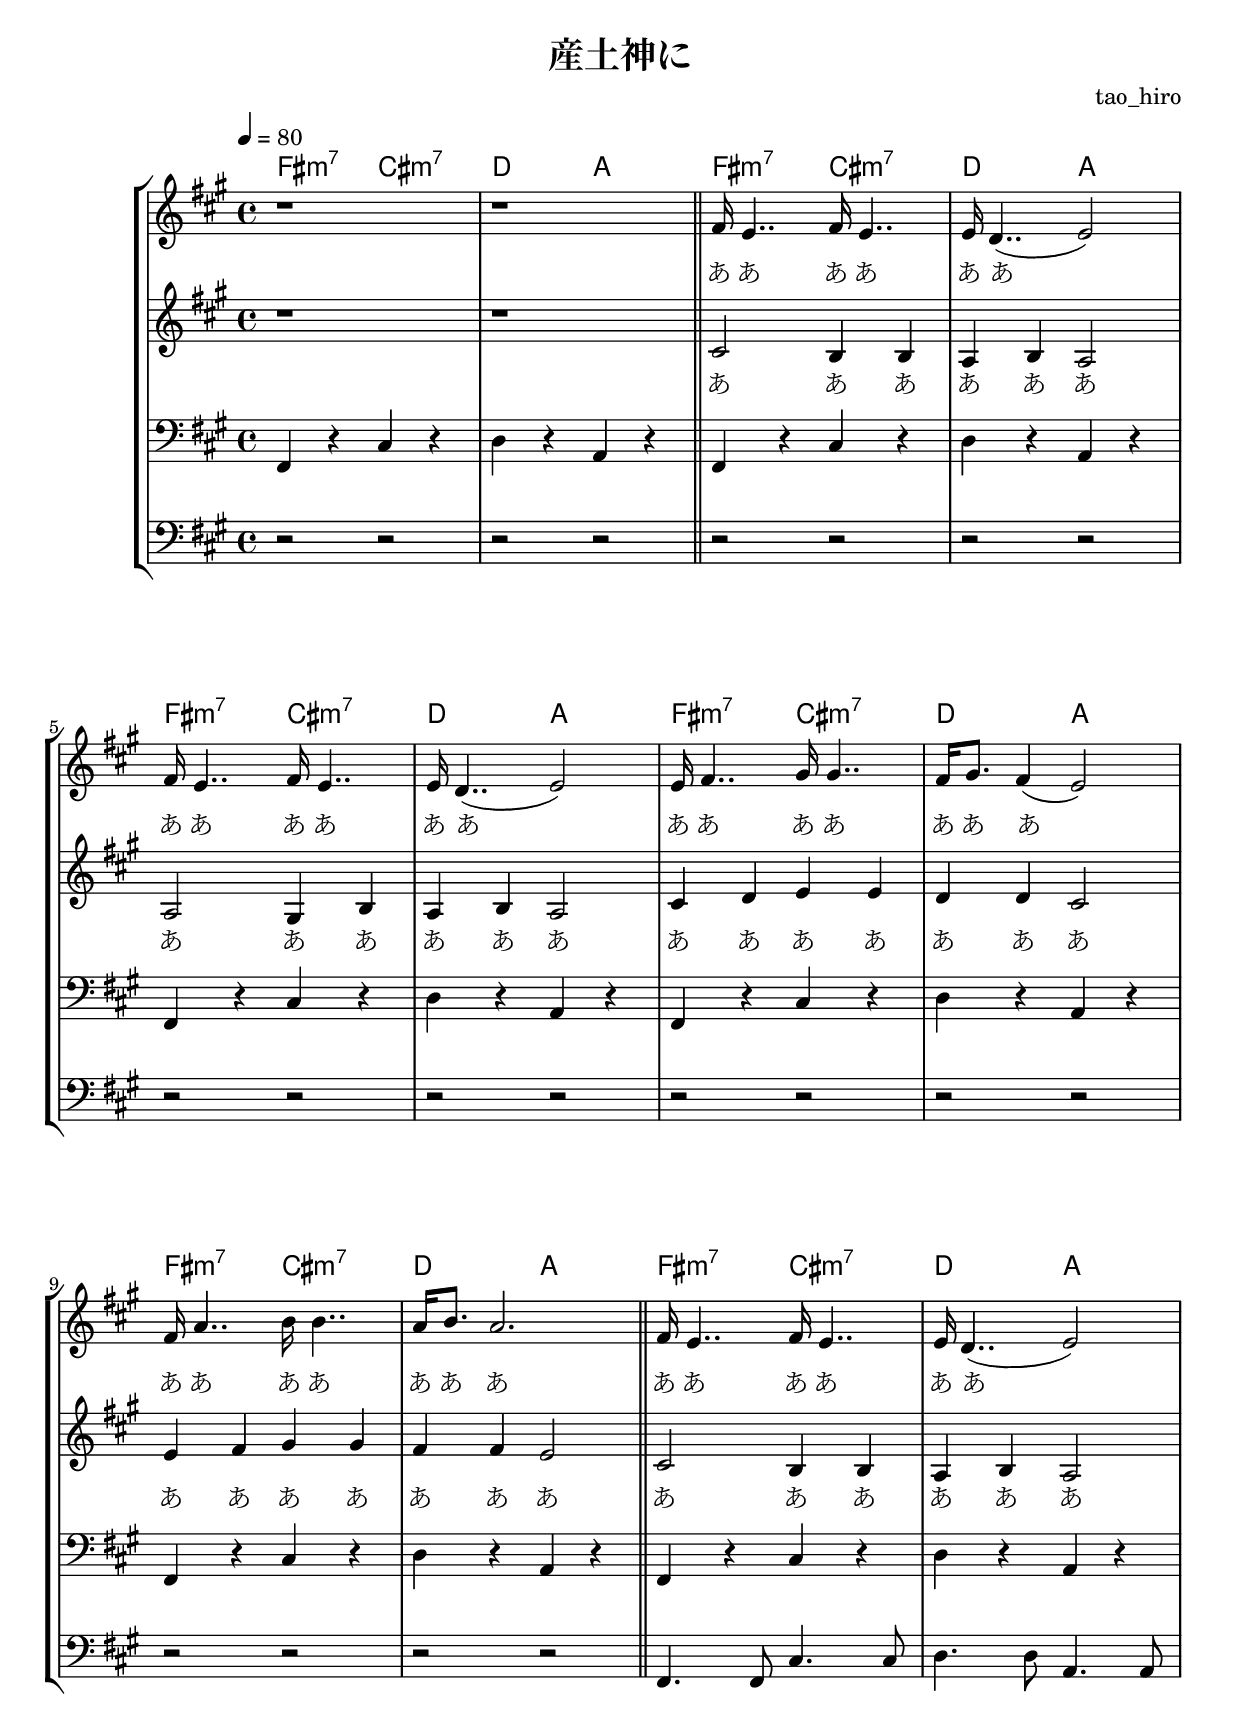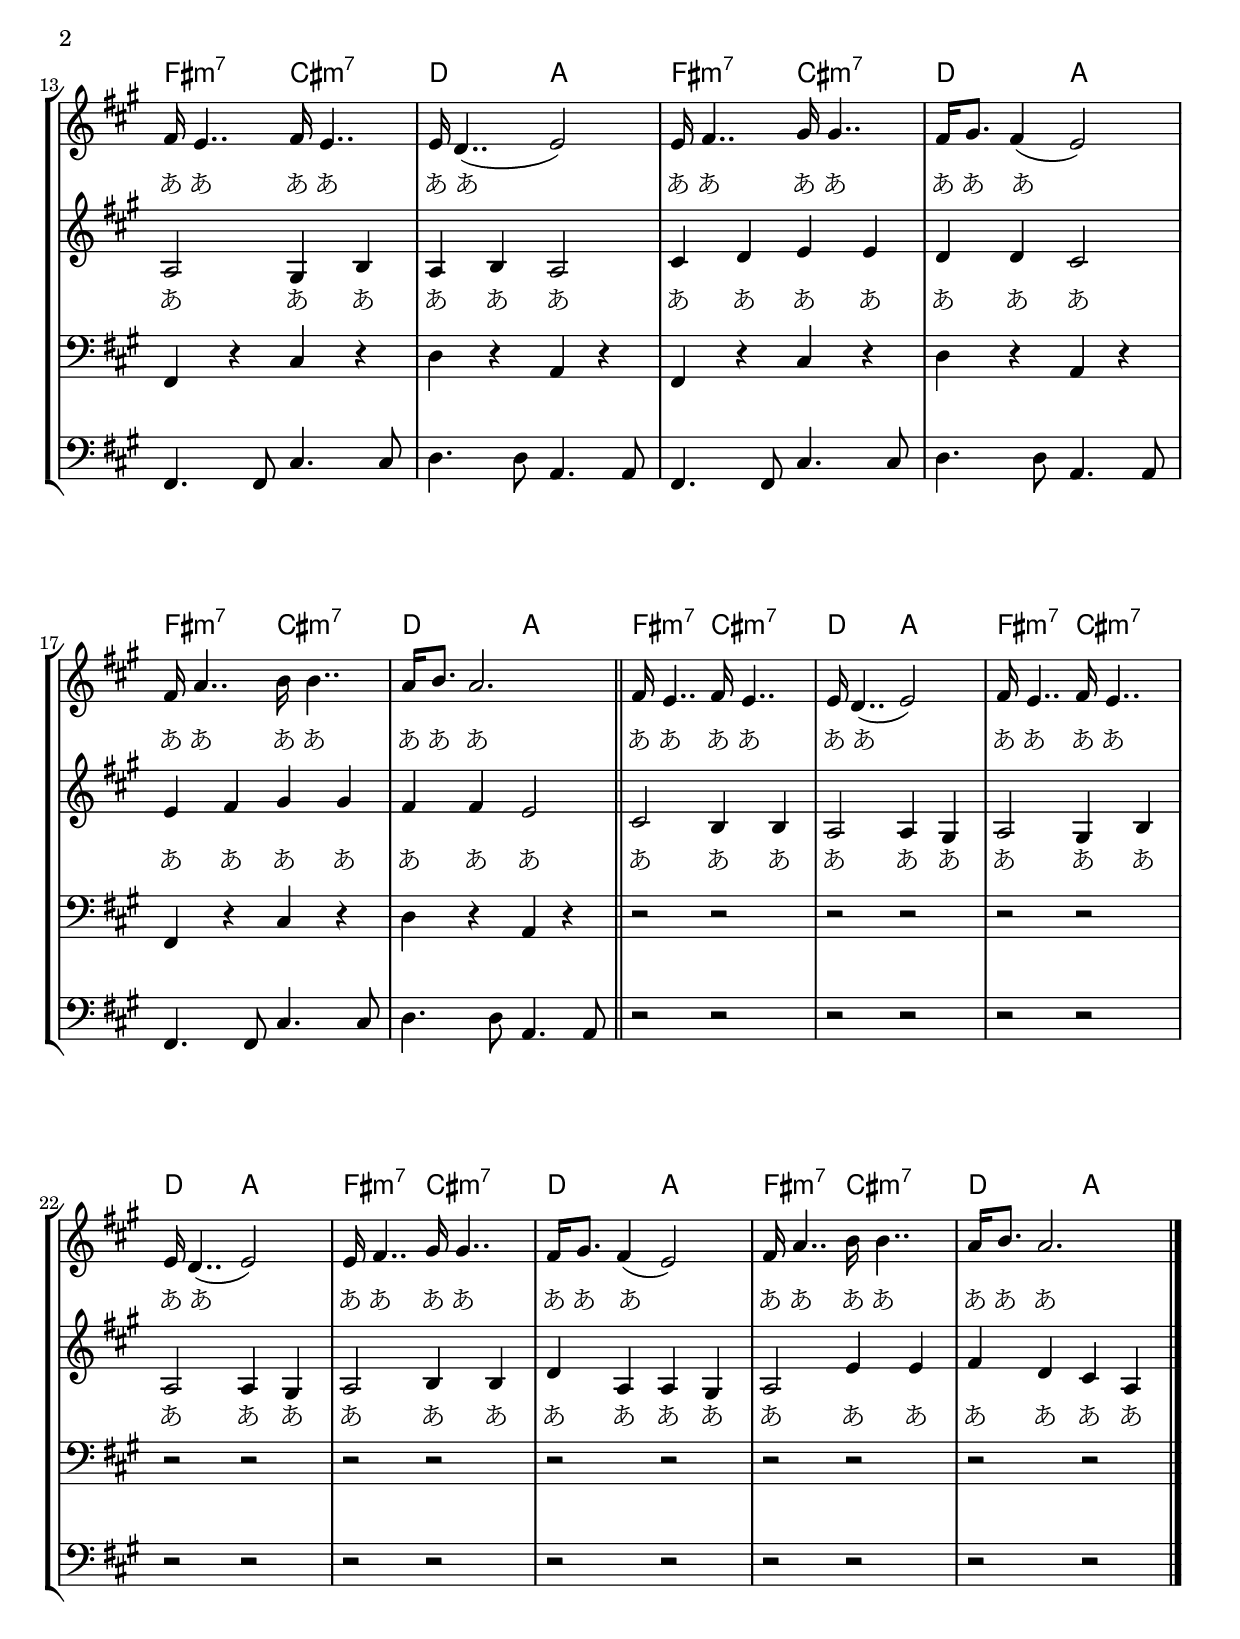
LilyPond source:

\version "2.12.1"

\header {
	title = \markup {産土神に}
	composer = \markup \center-column {tao_hiro}
}

harmony = \chordmode {
	fis2:min7 cis:min7 d a 

	fis:min7 cis:min7 d a fis:min7 cis:min7 d a fis:min7 cis:min7 d a fis:min7 cis:min7 d a 

	fis:min7 cis:min7 d a fis:min7 cis:min7 d a fis:min7 cis:min7 d a fis:min7 cis:min7 d a 

	fis:min7 cis:min7 d a fis:min7 cis:min7 d a fis:min7 cis:min7 d a fis:min7 cis:min7 d a 
}

melody = {
	\key a \major
	\tempo 4 = 80
	r1 | r1   
	\set Staff.midiInstrument = #"Choir Aahs"
	fis'16  e'4..  fis'16  e'4.. 
	e'16  d'4..  (e'2) 
	fis'16  e'4..  fis'16  e'4.. 
	e'16  d'4..  (e'2) 
	e'16  fis'4..  gis'16  gis'4.. 
	fis'16  gis'8.  fis'4  (e'2) 
	fis'16  a'4..  b'16  b'4.. 
	a'16  b'8.  a'2.
	\set Staff.midiInstrument = #"Choir Aahs"
	fis'16  e'4..  fis'16  e'4.. 
	e'16  d'4..  (e'2) 
	fis'16  e'4..  fis'16  e'4.. 
	e'16  d'4..  (e'2) 
	e'16  fis'4..  gis'16  gis'4.. 
	fis'16  gis'8.  fis'4  (e'2) 
	fis'16  a'4..  b'16  b'4.. 
	a'16  b'8.  a'2.
	\set Staff.midiInstrument = #"Choir Aahs"
	fis'16  e'4..  fis'16  e'4.. 
	e'16  d'4..  (e'2) 
	fis'16  e'4..  fis'16  e'4.. 
	e'16  d'4..  (e'2) 
	e'16  fis'4..  gis'16  gis'4.. 
	fis'16  gis'8.  fis'4  (e'2) 
	fis'16  a'4..  b'16  b'4.. 
	a'16  b'8.  a'2.
	\bar "|."
}

words = \lyricmode {
	
	あ  あ  あ  あ  あ  あ  あ  あ  あ  あ  あ  あ  あ  あ  あ  あ  あ  あ  あ  あ  あ  あ  あ  あ  あ  あ  
	あ  あ  あ  あ  あ  あ  あ  あ  あ  あ  あ  あ  あ  あ  あ  あ  あ  あ  あ  あ  あ  あ  あ  あ  あ  あ  
	あ  あ  あ  あ  あ  あ  あ  あ  あ  あ  あ  あ  あ  あ  あ  あ  あ  あ  あ  あ  あ  あ  あ  あ  あ  あ  
}

secondmelody = {
	\key a \major
	\tempo 4 = 80
	r1 | r1   
	\set Staff.midiInstrument = #"Choir Aahs"
	cis'2  b4  b4 
	a4  b4  a2 
	a2  gis4  b4 
	a4  b4  a2 
	cis'4  d'4  e'4  e'4 
	d'4  d'4  cis'2 
	e'4  fis'4  gis'4  gis'4 
	fis'4  fis'4  e'2
	\set Staff.midiInstrument = #"Choir Aahs"
	cis'2  b4  b4 
	a4  b4  a2 
	a2  gis4  b4 
	a4  b4  a2 
	cis'4  d'4  e'4  e'4 
	d'4  d'4  cis'2 
	e'4  fis'4  gis'4  gis'4 
	fis'4  fis'4  e'2
	\set Staff.midiInstrument = #"Choir Aahs"
	cis'2  b4  b4 
	a2  a4  gis4 
	a2  gis4  b4 
	a2  a4  gis4 
	a2  b4  b4 
	d'4  a4  a4  gis4 
	a2  e'4  e'4 
	fis'4  d'4  cis'4  a4
	\bar "|."
}

secondwords = \lyricmode {
	
	あ  あ  あ  あ  あ  あ  あ  あ  あ  あ  あ  あ  あ  あ  あ  あ  あ  あ  あ  あ  あ  あ  あ  あ  あ  あ  
	あ  あ  あ  あ  あ  あ  あ  あ  あ  あ  あ  あ  あ  あ  あ  あ  あ  あ  あ  あ  あ  あ  あ  あ  あ  あ  
	あ  あ  あ  あ  あ  あ  あ  あ  あ  あ  あ  あ  あ  あ  あ  あ  あ  あ  あ  あ  あ  あ  あ  あ  あ  あ  
}

tempochange = {
	\tempo 4 = 80
	r1 | r1 \bar "||"
	\tempo 4 = 80
	r1 | r1 | r1 | r1 | r1 | r1 | r1 | r1 \bar "||"
	\tempo 4 = 80
	r1 | r1 | r1 | r1 | r1 | r1 | r1 | r1 \bar "||"
	\tempo 4 = 80
	r1 | r1 | r1 | r1 | r1 | r1 | r1 | r1 \bar "|."
}

mainacc = {
	\clef bass
	\set Staff.midiInstrument = #"Choir Aahs"
	\key a \major
	\tempo 4 = 80
	fis,4 r4
	cis4 r4
	d4 r4
	a,4 r4
	\bar "||"

	\set Staff.midiInstrument = #"Choir Aahs"
	fis,4 r4
	cis4 r4
	d4 r4
	a,4 r4
	fis,4 r4
	cis4 r4
	d4 r4
	a,4 r4
	fis,4 r4
	cis4 r4
	d4 r4
	a,4 r4
	fis,4 r4
	cis4 r4
	d4 r4
	a,4 r4
	\bar "||"

	\set Staff.midiInstrument = #"Choir Aahs"
	fis,4 r4
	cis4 r4
	d4 r4
	a,4 r4
	fis,4 r4
	cis4 r4
	d4 r4
	a,4 r4
	fis,4 r4
	cis4 r4
	d4 r4
	a,4 r4
	fis,4 r4
	cis4 r4
	d4 r4
	a,4 r4
	\bar "||"

	\set Staff.midiInstrument = #"Acoustic grand"
	r2
	r2
	r2
	r2
	r2
	r2
	r2
	r2
	r2
	r2
	r2
	r2
	r2
	r2
	r2
	r2
	\bar "|."
}

subacc = {
	\clef bass
	\set Staff.midiInstrument = #"Acoustic grand"
	\key a \major
	\tempo 4 = 80
	r2
	r2
	r2
	r2
	\bar "||"

	\set Staff.midiInstrument = #"Acoustic grand"
	r2
	r2
	r2
	r2
	r2
	r2
	r2
	r2
	r2
	r2
	r2
	r2
	r2
	r2
	r2
	r2
	\bar "||"

	\set Staff.midiInstrument = #"Choir Aahs"
	fis,4.fis,8
	cis4.cis8
	d4.d8
	a,4.a,8
	fis,4.fis,8
	cis4.cis8
	d4.d8
	a,4.a,8
	fis,4.fis,8
	cis4.cis8
	d4.d8
	a,4.a,8
	fis,4.fis,8
	cis4.cis8
	d4.d8
	a,4.a,8
	\bar "||"

	\set Staff.midiInstrument = #"Acoustic grand"
	r2
	r2
	r2
	r2
	r2
	r2
	r2
	r2
	r2
	r2
	r2
	r2
	r2
	r2
	r2
	r2
	\bar "|."
}

percA = {
	\drummode {
	r1 |r1 \bar "||"
	r1 |r1 |r1 |r1 |r1 |r1 |r1 |r1 \bar "||"
	r1 |r1 |r1 |r1 |r1 |r1 |r1 |r1 \bar "||"
	r1 |r1 |r1 |r1 |r1 |r1 |r1 |r1 \bar "|."
	}
}

percB = {
	\drummode {
	r1 |r1 \bar "||"
	r1 |r1 |r1 |r1 |r1 |r1 |r1 |r1 \bar "||"
	r1 |r1 |r1 |r1 |r1 |r1 |r1 |r1 \bar "||"
	r1 |r1 |r1 |r1 |r1 |r1 |r1 |r1 \bar "|."
	}
}

percC = {
	\drummode {
	r1 |r1 \bar "||"
	r1 |r1 |r1 |r1 |r1 |r1 |r1 |r1 \bar "||"
	r1 |r1 |r1 |r1 |r1 |r1 |r1 |r1 \bar "||"
	r1 |r1 |r1 |r1 |r1 |r1 |r1 |r1 \bar "|."
	}
}

percD = {
	\drummode {
	r1 |r1 \bar "||"
	r1 |r1 |r1 |r1 |r1 |r1 |r1 |r1 \bar "||"
	r1 |r1 |r1 |r1 |r1 |r1 |r1 |r1 \bar "||"
	r1 |r1 |r1 |r1 |r1 |r1 |r1 |r1 \bar "|."
	}
}

percE = {
	\drummode {
	r1 |r1 \bar "||"
	r1 |r1 |r1 |r1 |r1 |r1 |r1 |r1 \bar "||"
	r1 |r1 |r1 |r1 |r1 |r1 |r1 |r1 \bar "||"
	r1 |r1 |r1 |r1 |r1 |r1 |r1 |r1 \bar "|."
	}
}

\score {
	<<
		\new StaffGroup <<
			\new ChordNames {\harmony}
			\new Voice = "melody" {\melody}
			\new Lyrics \lyricsto "melody" \words
			\new Voice = "secondmelody" {\secondmelody}
			\new Lyrics \lyricsto "secondmelody" \secondwords
			\new Staff = "mainacc" {\mainacc}
			\new Staff = "subacc" {\subacc}
		>>
	>>
	\layout { }
}
